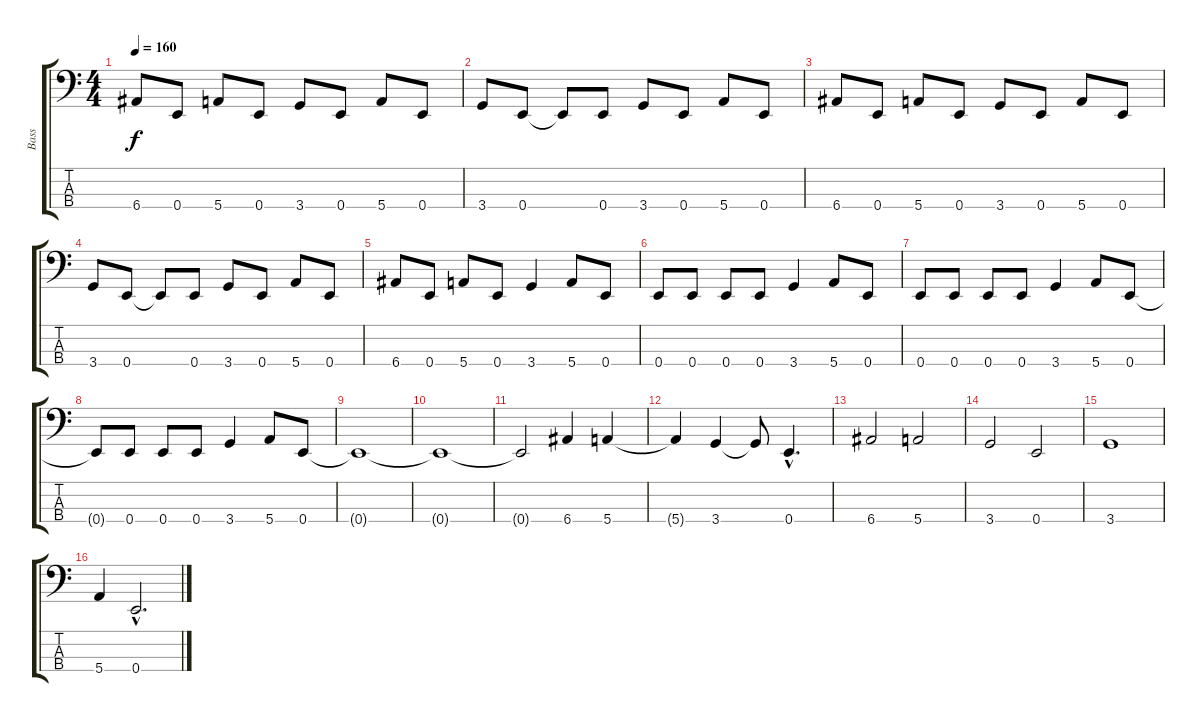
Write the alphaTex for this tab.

\track ("Bass" "Bass") {instrument electricbassfinger}
\staff {score tabs}
\tuning (G2 D2 A1 E1) {hide}
\ts (4 4)
\tempo 160
\clef f4
\ks c
6.4.8{dy f} 0.4.8 5.4.8 0.4.8 3.4.8 0.4.8 5.4.8 0.4.8 |
3.4.8 0.4.8 0.4{t}.8 0.4.8 3.4.8 0.4.8 5.4.8 0.4.8 |
6.4.8 0.4.8 5.4.8 0.4.8 3.4.8 0.4.8 5.4.8 0.4.8 |
3.4.8 0.4.8 0.4{t}.8 0.4.8 3.4.8 0.4.8 5.4.8 0.4.8 |
6.4.8 0.4.8 5.4.8 0.4.8 3.4.4 5.4.8 0.4.8 |
0.4.8 0.4.8 0.4.8 0.4.8 3.4.4 5.4.8 0.4.8 |
0.4.8 0.4.8 0.4.8 0.4.8 3.4.4 5.4.8 0.4.8 |
0.4{t}.8 0.4.8 0.4.8 0.4.8 3.4.4 5.4.8 0.4.8 |
0.4{t}.1 |
0.4{t}.1 |
0.4{t}.2 6.4.4 5.4.4 |
5.4{t}.4 3.4.4 3.4{t}.8 0.4{hac}.4{d} |
6.4.2 5.4.2 |
3.4.2 0.4.2 |
3.4.1 |
5.4.4 0.4{hac}.2{d}
